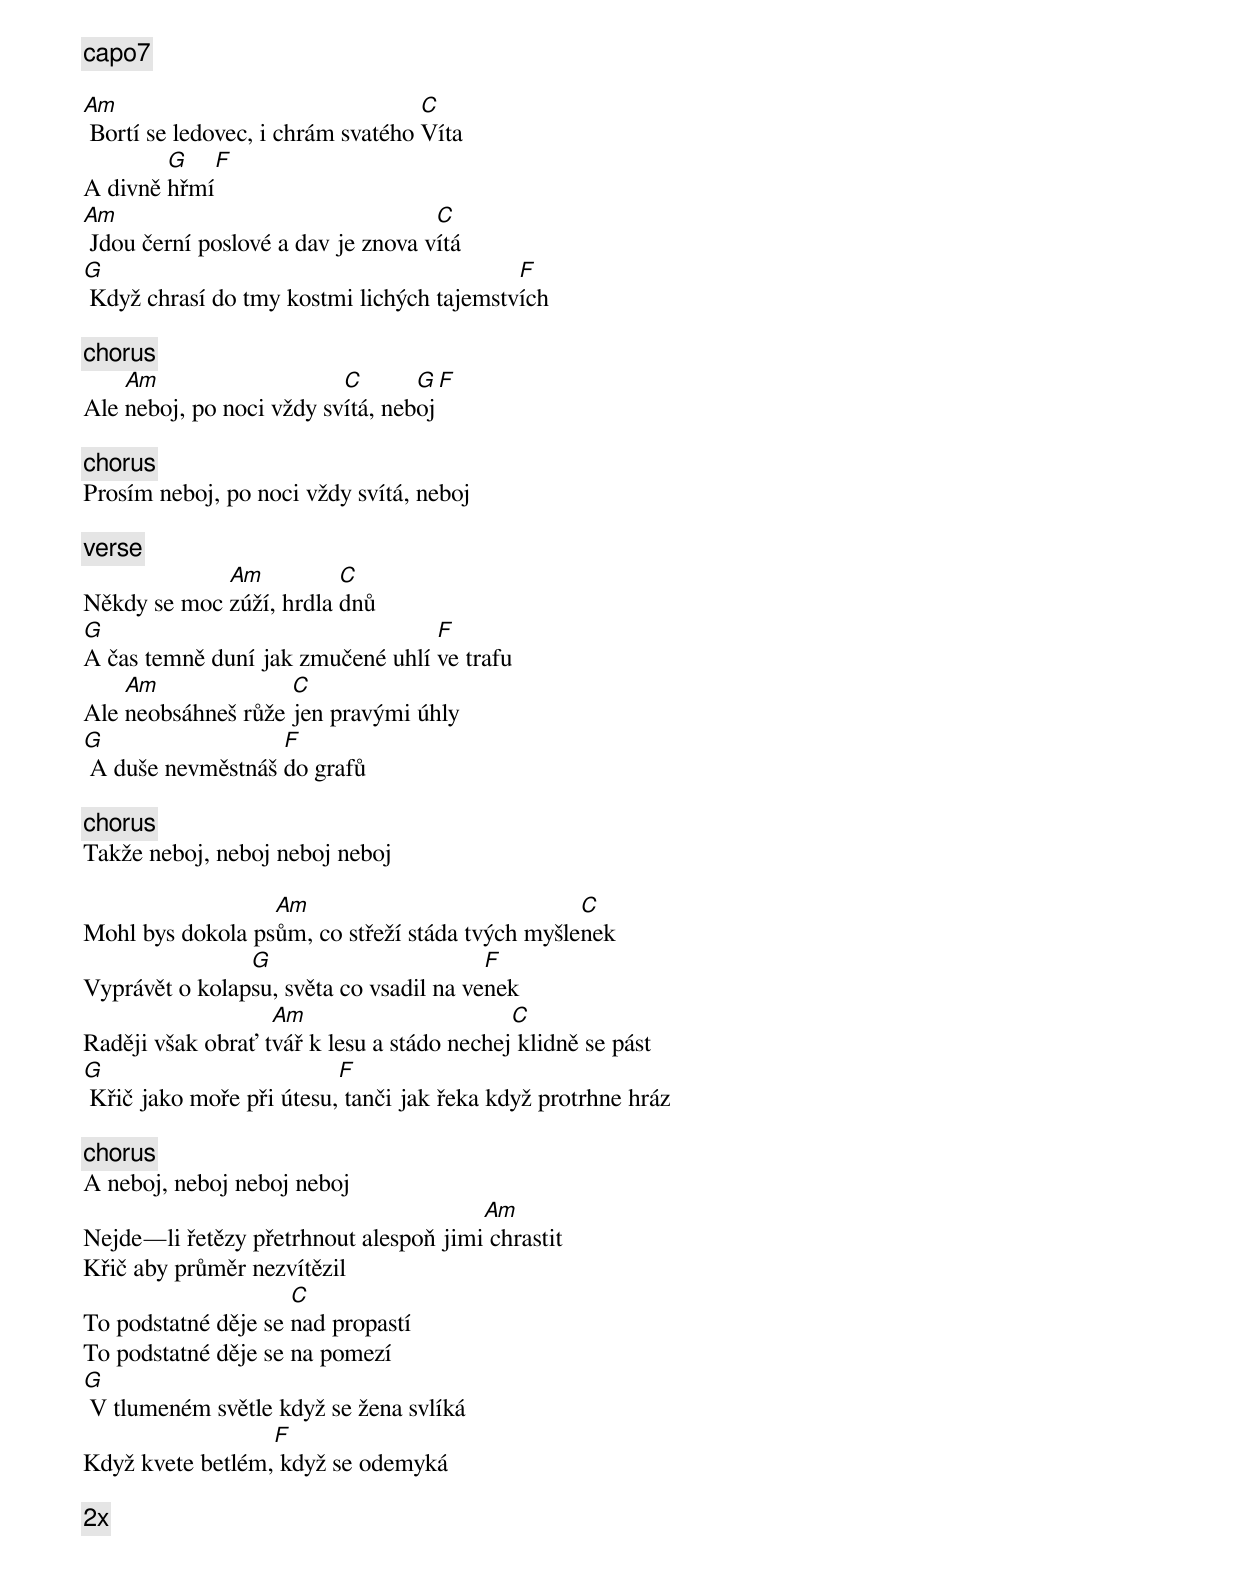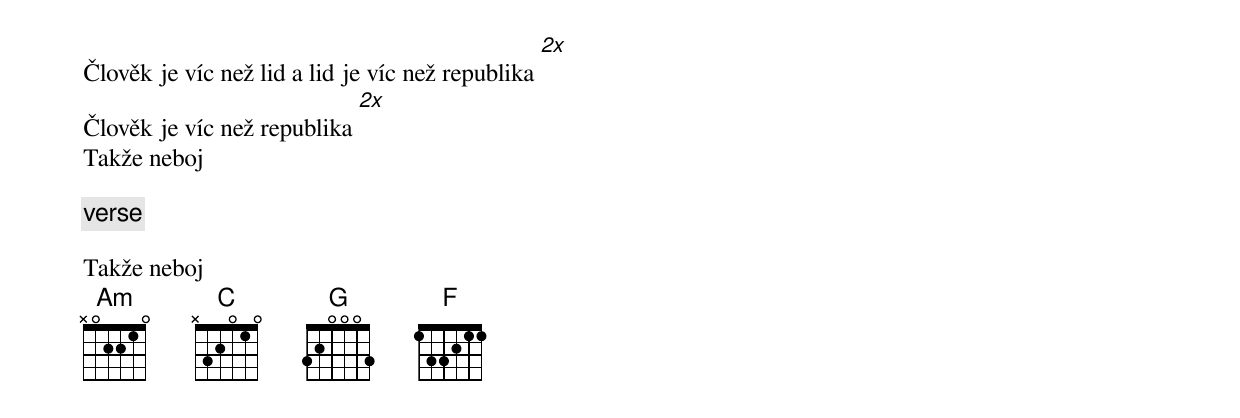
[capo7]

Am                                 C
 Bortí se ledovec, i chrám svatého Víta
        G   F
A divně hřmí
Am                                  C
 Jdou černí poslové a dav je znova vítá
G                                          F
 Když chrasí do tmy kostmi lichých tajemstvích

[chorus]
    Am                    C       G F
Ale neboj, po noci vždy svítá, neboj

[chorus]
Prosím neboj, po noci vždy svítá, neboj

[verse]
             Am          C
Někdy se moc zúží, hrdla dnů
G                                 F
A čas temně duní jak zmučené uhlí ve trafu
    Am              C
Ale neobsáhneš růže jen pravými úhly
G                  F
 A duše nevměstnáš do grafů

[chorus]
Takže neboj, neboj neboj neboj

                  Am                             C
Mohl bys dokola psům, co střeží stáda tvých myšlenek
                G                        F
Vyprávět o kolapsu, světa co vsadil na venek
                   Am                       C
Raději však obrať tvář k lesu a stádo nechej klidně se pást
G                         F
 Křič jako moře při útesu, tanči jak řeka když protrhne hráz

[chorus]
A neboj, neboj neboj neboj
                                       Am
Nejde—li řetězy přetrhnout alespoň jimi chrastit
Křič aby průměr nezvítězil
                     C
To podstatné děje se nad propastí
To podstatné děje se na pomezí
G
 V tlumeném světle když se žena svlíká
                  F
Když kvete betlém, když se odemyká

[2x]
Člověk je víc než lid a lid je víc než republika [2x]
Člověk je víc než republika [2x]
Takže neboj

[verse]

Takže neboj
